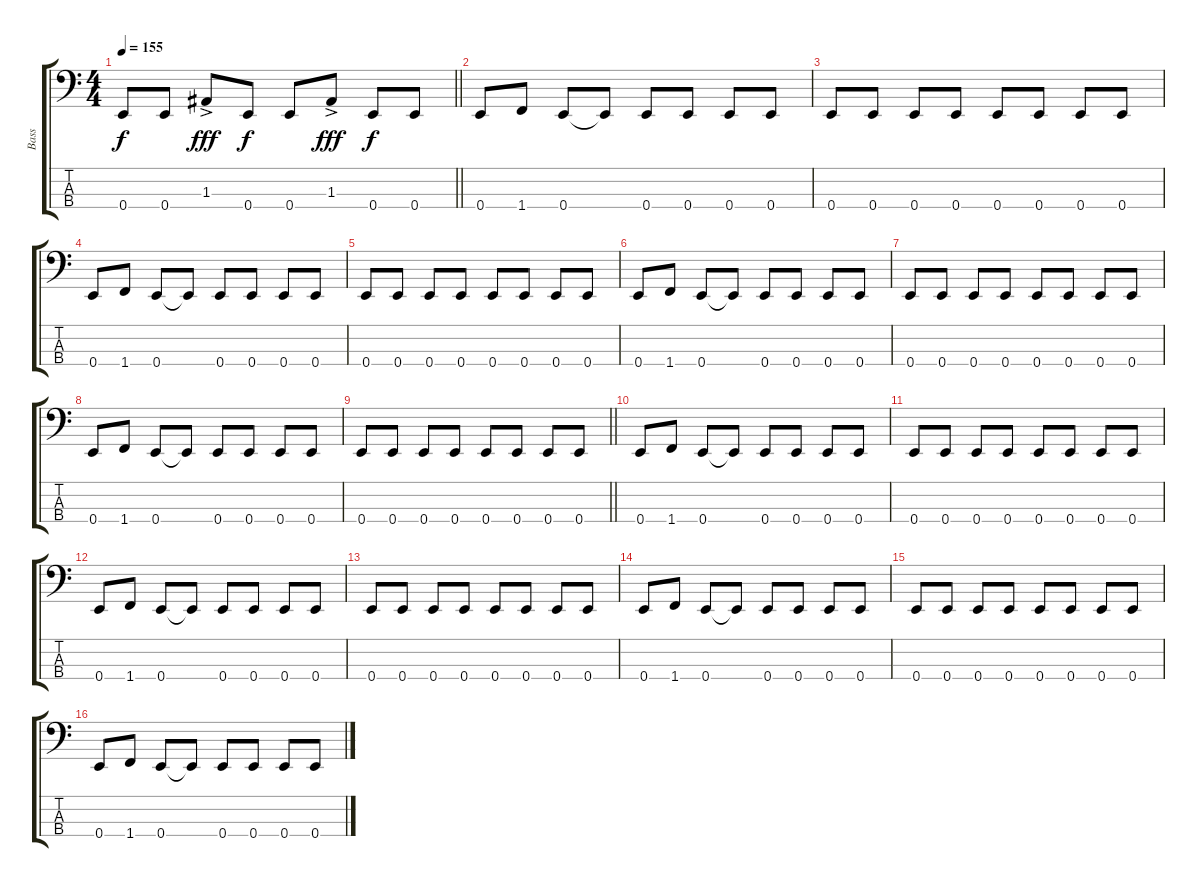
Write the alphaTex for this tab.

\track ("Bass" "Bass") {instrument electricbasspick}
\staff {score tabs}
\tuning (G2 D2 A1 E1) {hide}
\ts (4 4)
\tempo 155
\clef f4
\barLineRight lightlight
\ks c
0.4.8{dy f} 0.4.8 1.3{ac}.8{dy fff} 0.4.8{dy f} 0.4.8 1.3{ac}.8{dy fff} 0.4.8{dy f} 0.4.8 |
0.4.8 1.4.8 0.4.8 0.4{t}.8 0.4.8 0.4.8 0.4.8 0.4.8 |
0.4.8 0.4.8 0.4.8 0.4.8 0.4.8 0.4.8 0.4.8 0.4.8 |
0.4.8 1.4.8 0.4.8 0.4{t}.8 0.4.8 0.4.8 0.4.8 0.4.8 |
0.4.8 0.4.8 0.4.8 0.4.8 0.4.8 0.4.8 0.4.8 0.4.8 |
0.4.8 1.4.8 0.4.8 0.4{t}.8 0.4.8 0.4.8 0.4.8 0.4.8 |
0.4.8 0.4.8 0.4.8 0.4.8 0.4.8 0.4.8 0.4.8 0.4.8 |
0.4.8 1.4.8 0.4.8 0.4{t}.8 0.4.8 0.4.8 0.4.8 0.4.8 |
\barLineRight lightlight
0.4.8 0.4.8 0.4.8 0.4.8 0.4.8 0.4.8 0.4.8 0.4.8 |
0.4.8 1.4.8 0.4.8 0.4{t}.8 0.4.8 0.4.8 0.4.8 0.4.8 |
0.4.8 0.4.8 0.4.8 0.4.8 0.4.8 0.4.8 0.4.8 0.4.8 |
0.4.8 1.4.8 0.4.8 0.4{t}.8 0.4.8 0.4.8 0.4.8 0.4.8 |
0.4.8 0.4.8 0.4.8 0.4.8 0.4.8 0.4.8 0.4.8 0.4.8 |
0.4.8 1.4.8 0.4.8 0.4{t}.8 0.4.8 0.4.8 0.4.8 0.4.8 |
0.4.8 0.4.8 0.4.8 0.4.8 0.4.8 0.4.8 0.4.8 0.4.8 |
0.4.8 1.4.8 0.4.8 0.4{t}.8 0.4.8 0.4.8 0.4.8 0.4.8
